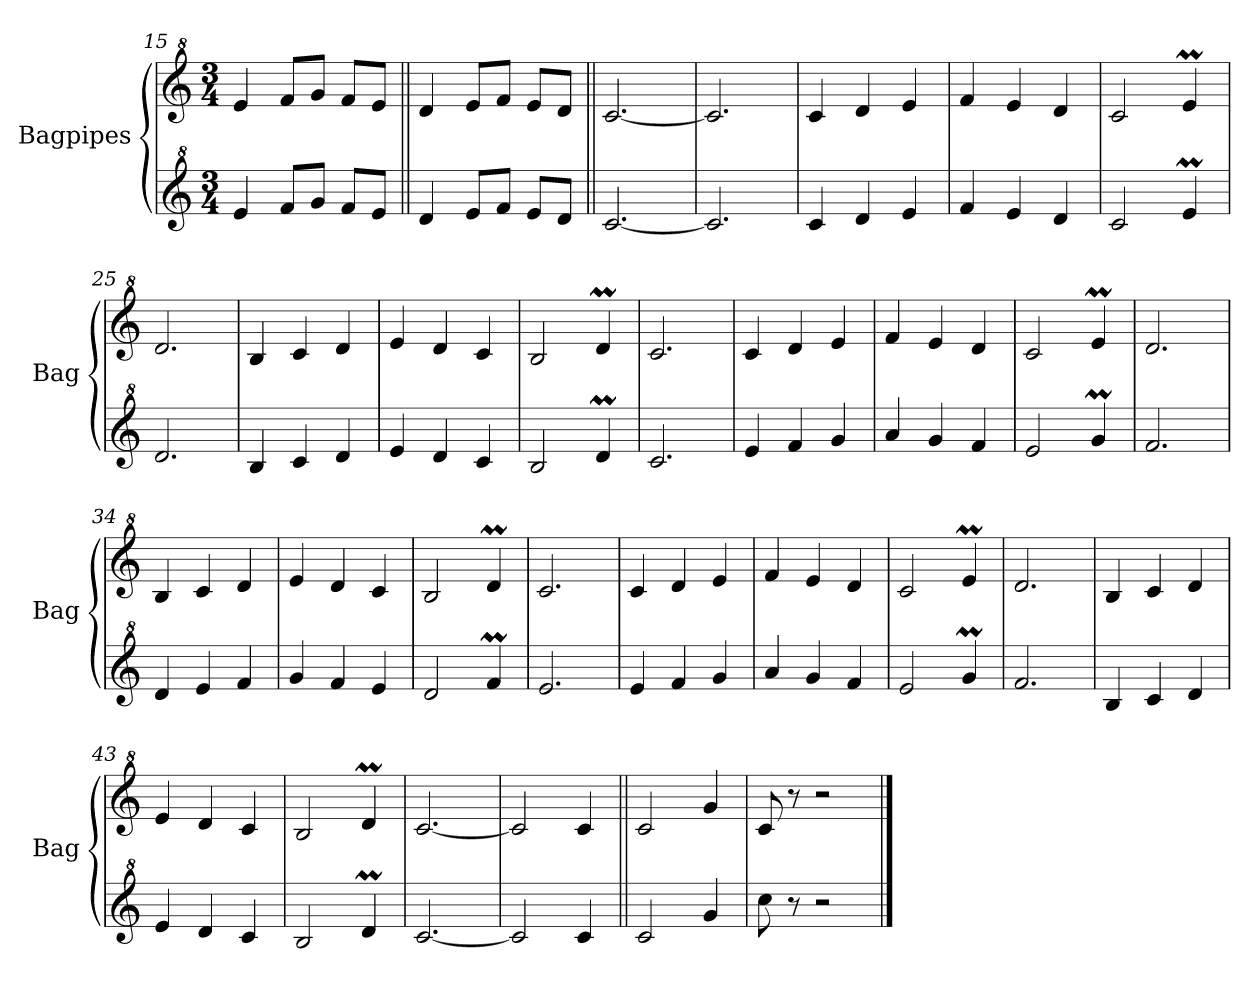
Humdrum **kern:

**kern	**kern
*part2	*part1
*staff2	*staff1
*I"Bagpipes	*I"Bagpipes
*I'Bag	*I'Bag
*clefG^2	*clefG^2
*k[]	*k[]
*C:	*C:
*M3/4	*M3/4
=15	=15
4ee/	4ee/
8ff/L	8ff/L
8gg/J	8gg/J
8ff/L	8ff/L
8ee/J	8ee/J
!!LO:LB:g=z
=19||	=19||
4dd/	4dd/
8ee/L	8ee/L
8ff/J	8ff/J
8ee/L	8ee/L
8dd/J	8dd/J
=20||	=20||
[2.cc/	[2.cc/
=21	=21
2.cc/]	2.cc/]
=22	=22
4cc/	4cc/
4dd/	4dd/
4ee/	4ee/
=23	=23
4ff/	4ff/
4ee/	4ee/
4dd/	4dd/
=24	=24
2cc/	2cc/
4eem/	4eem/
=25	=25
2.dd/	2.dd/
=26	=26
4b/	4b/
4cc/	4cc/
4dd/	4dd/
=27	=27
4ee/	4ee/
4dd/	4dd/
4cc/	4cc/
=28	=28
2b/	2b/
4ddM/	4ddM/
=29	=29
2.cc/	2.cc/
=30	=30
4ee/	4cc/
4ff/	4dd/
4gg/	4ee/
=31	=31
4aa/	4ff/
4gg/	4ee/
4ff/	4dd/
!!LO:LB:g=z
=32	=32
2ee/	2cc/
4ggM/	4eem/
=33	=33
2.ff/	2.dd/
=34	=34
4dd/	4b/
4ee/	4cc/
4ff/	4dd/
=35	=35
4gg/	4ee/
4ff/	4dd/
4ee/	4cc/
=36	=36
2dd/	2b/
4ffM/	4ddM/
=37	=37
2.ee/	2.cc/
=38	=38
4ee/	4cc/
4ff/	4dd/
4gg/	4ee/
=39	=39
4aa/	4ff/
4gg/	4ee/
4ff/	4dd/
=40	=40
2ee/	2cc/
4ggM/	4eem/
=41	=41
2.ff/	2.dd/
=42	=42
4b/	4b/
4cc/	4cc/
4dd/	4dd/
=43	=43
4ee/	4ee/
4dd/	4dd/
4cc/	4cc/
=44	=44
2b/	2b/
4ddM/	4ddM/
!!LO:LB:g=z
=45	=45
[2.cc/	[2.cc/
=46	=46
2cc/]	2cc/]
4cc/	4cc/
=47||	=47||
2cc/	2cc/
4gg/	4gg/
=48	=48
8ccc\	8cc/
8r	8r
2r	2r
==	==
*-	*-
